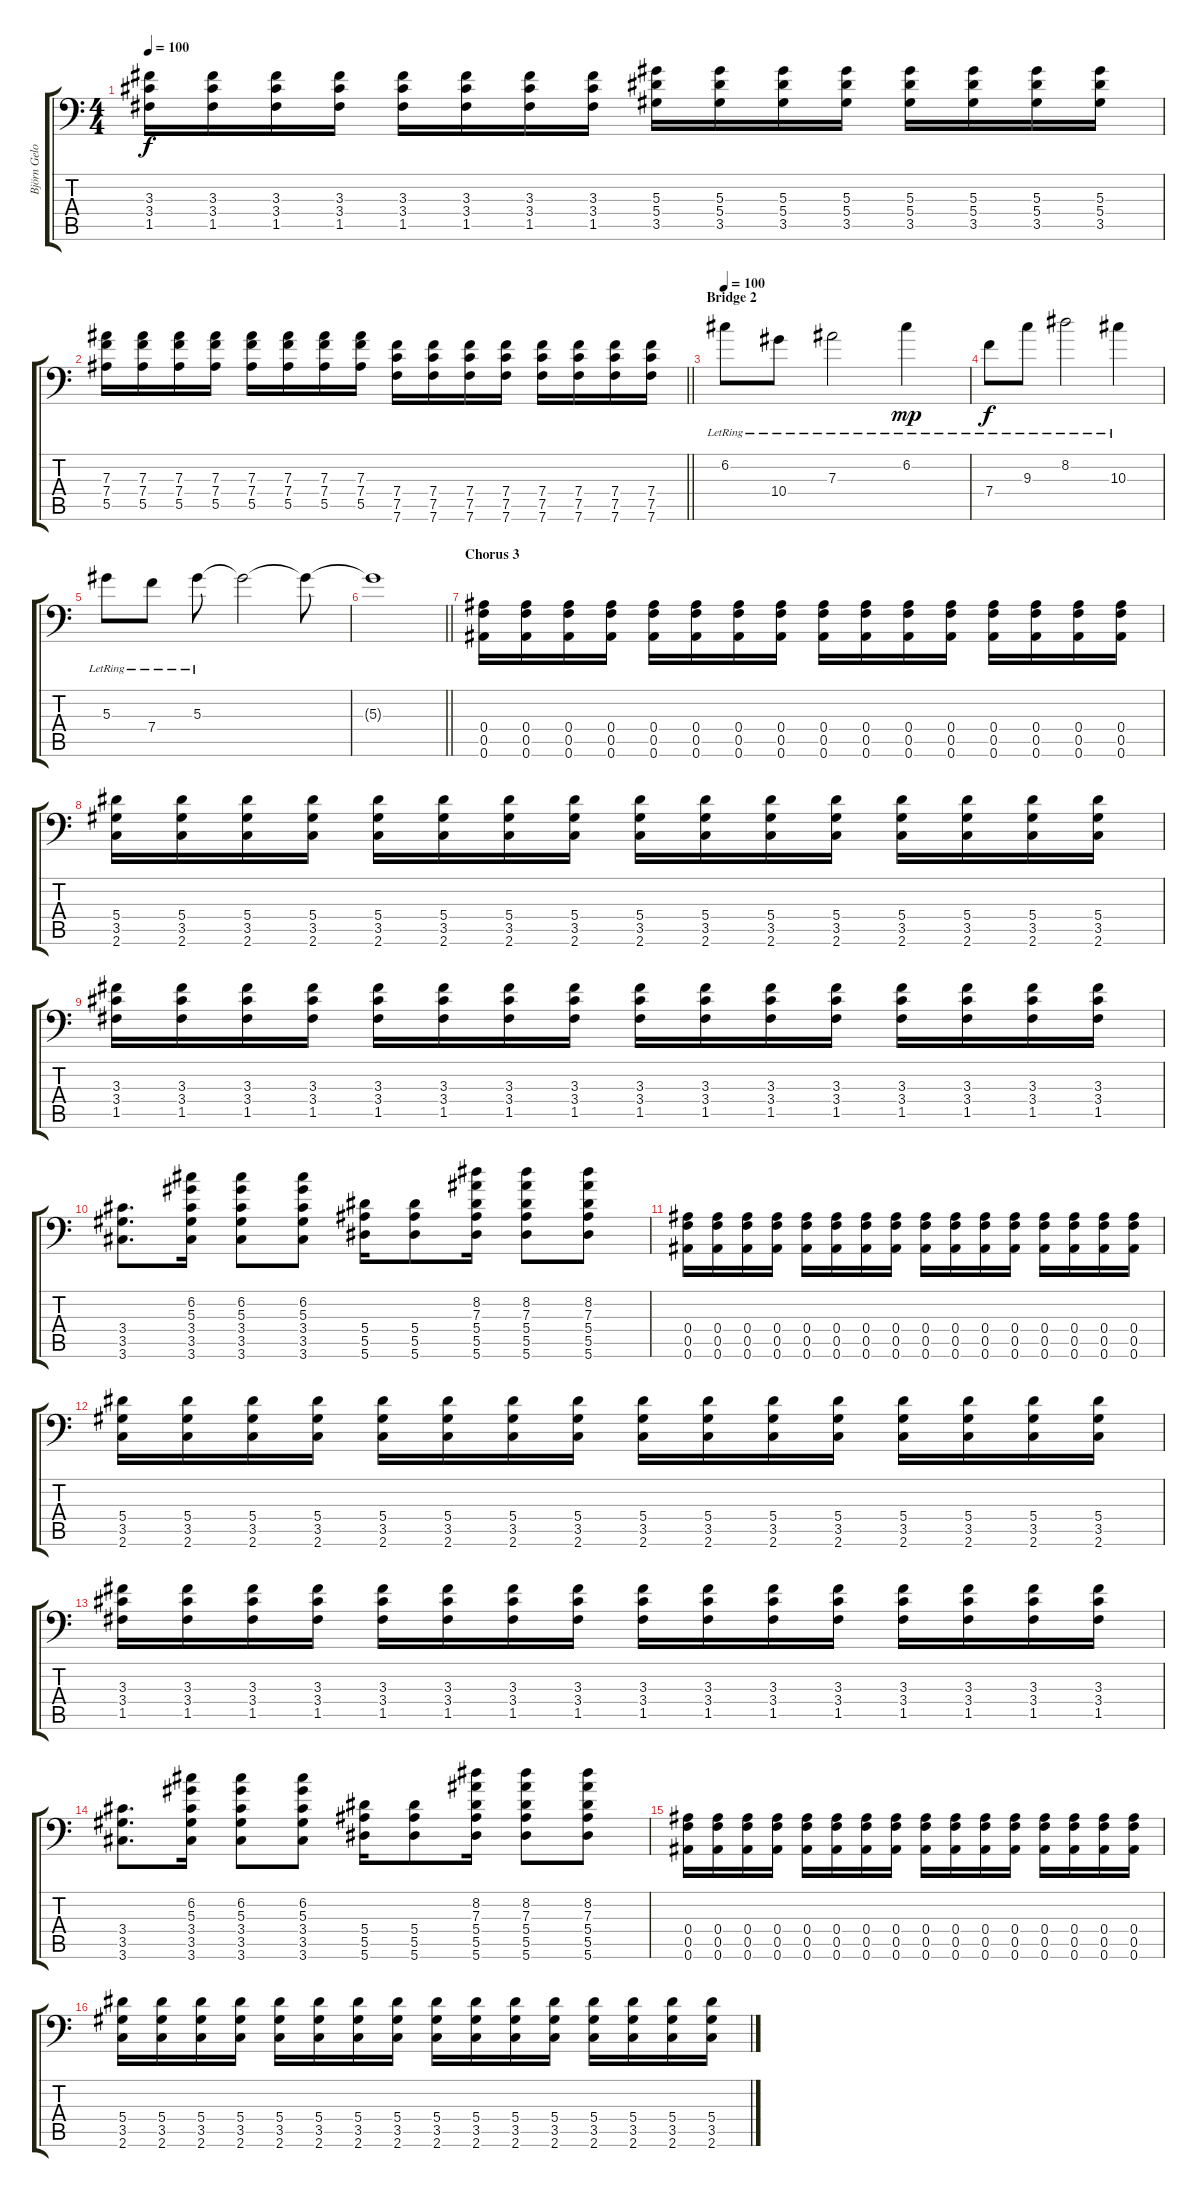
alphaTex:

\track ("Björn Gelotte" "Björn Gelo") {instrument distortionguitar}
\staff {score tabs}
\tuning (C4 G3 Eb3 Bb2 F2 Bb1) {hide}
\ts (4 4)
\tempo 100
\clef f4
\ks c
(3.3 3.4 1.5).16{dy f} (3.3 3.4 1.5).16 (3.3 3.4 1.5).16 (3.3 3.4 1.5).16 (3.3 3.4 1.5).16 (3.3 3.4 1.5).16 (3.3 3.4 1.5).16 (3.3 3.4 1.5).16 (5.3 5.4 3.5).16 (5.3 5.4 3.5).16 (5.3 5.4 3.5).16 (5.3 5.4 3.5).16 (5.3 5.4 3.5).16 (5.3 5.4 3.5).16 (5.3 5.4 3.5).16 (5.3 5.4 3.5).16 |
\barLineRight lightlight
(7.3 7.4 5.5).16 (7.3 7.4 5.5).16 (7.3 7.4 5.5).16 (7.3 7.4 5.5).16 (7.3 7.4 5.5).16 (7.3 7.4 5.5).16 (7.3 7.4 5.5).16 (7.3 7.4 5.5).16 (7.4 7.5 7.6).16 (7.4 7.5 7.6).16 (7.4 7.5 7.6).16 (7.4 7.5 7.6).16 (7.4 7.5 7.6).16 (7.4 7.5 7.6).16 (7.4 7.5 7.6).16 (7.4 7.5 7.6).16 |
\section ("" "Bridge 2")
\tempo 100
6.2{lr}.8{instrument electricguitarclean} 10.4{lr}.8 7.3{lr}.2 6.2{lr}.4{dy mp} |
7.4{lr}.8{dy f} 9.3{lr}.8 8.2{lr}.2 10.3{lr}.4 |
5.3{lr}.8 7.4{lr}.8 5.3{lr}.8 5.3{t}.2 5.3{t}.8 |
\barLineRight lightlight
5.3{t}.1 |
\section ("" "Chorus 3")
(0.4 0.5 0.6).16{instrument distortionguitar} (0.4 0.5 0.6).16 (0.4 0.5 0.6).16 (0.4 0.5 0.6).16 (0.4 0.5 0.6).16 (0.4 0.5 0.6).16 (0.4 0.5 0.6).16 (0.4 0.5 0.6).16 (0.4 0.5 0.6).16 (0.4 0.5 0.6).16 (0.4 0.5 0.6).16 (0.4 0.5 0.6).16 (0.4 0.5 0.6).16 (0.4 0.5 0.6).16 (0.4 0.5 0.6).16 (0.4 0.5 0.6).16 |
(5.4 3.5 2.6).16 (5.4 3.5 2.6).16 (5.4 3.5 2.6).16 (5.4 3.5 2.6).16 (5.4 3.5 2.6).16 (5.4 3.5 2.6).16 (5.4 3.5 2.6).16 (5.4 3.5 2.6).16 (5.4 3.5 2.6).16 (5.4 3.5 2.6).16 (5.4 3.5 2.6).16 (5.4 3.5 2.6).16 (5.4 3.5 2.6).16 (5.4 3.5 2.6).16 (5.4 3.5 2.6).16 (5.4 3.5 2.6).16 |
(3.3 3.4 1.5).16 (3.3 3.4 1.5).16 (3.3 3.4 1.5).16 (3.3 3.4 1.5).16 (3.3 3.4 1.5).16 (3.3 3.4 1.5).16 (3.3 3.4 1.5).16 (3.3 3.4 1.5).16 (3.3 3.4 1.5).16 (3.3 3.4 1.5).16 (3.3 3.4 1.5).16 (3.3 3.4 1.5).16 (3.3 3.4 1.5).16 (3.3 3.4 1.5).16 (3.3 3.4 1.5).16 (3.3 3.4 1.5).16 |
(3.4 3.5 3.6).8{d} (6.2 5.3 3.4 3.5 3.6).16 (6.2 5.3 3.4 3.5 3.6).8 (6.2 5.3 3.4 3.5 3.6).8 (5.4 5.5 5.6).16 (5.4 5.5 5.6).8 (8.2 7.3 5.4 5.5 5.6).16 (8.2 7.3 5.4 5.5 5.6).8 (8.2 7.3 5.4 5.5 5.6).8 |
(0.4 0.5 0.6).16 (0.4 0.5 0.6).16 (0.4 0.5 0.6).16 (0.4 0.5 0.6).16 (0.4 0.5 0.6).16 (0.4 0.5 0.6).16 (0.4 0.5 0.6).16 (0.4 0.5 0.6).16 (0.4 0.5 0.6).16 (0.4 0.5 0.6).16 (0.4 0.5 0.6).16 (0.4 0.5 0.6).16 (0.4 0.5 0.6).16 (0.4 0.5 0.6).16 (0.4 0.5 0.6).16 (0.4 0.5 0.6).16 |
(5.4 3.5 2.6).16 (5.4 3.5 2.6).16 (5.4 3.5 2.6).16 (5.4 3.5 2.6).16 (5.4 3.5 2.6).16 (5.4 3.5 2.6).16 (5.4 3.5 2.6).16 (5.4 3.5 2.6).16 (5.4 3.5 2.6).16 (5.4 3.5 2.6).16 (5.4 3.5 2.6).16 (5.4 3.5 2.6).16 (5.4 3.5 2.6).16 (5.4 3.5 2.6).16 (5.4 3.5 2.6).16 (5.4 3.5 2.6).16 |
(3.3 3.4 1.5).16 (3.3 3.4 1.5).16 (3.3 3.4 1.5).16 (3.3 3.4 1.5).16 (3.3 3.4 1.5).16 (3.3 3.4 1.5).16 (3.3 3.4 1.5).16 (3.3 3.4 1.5).16 (3.3 3.4 1.5).16 (3.3 3.4 1.5).16 (3.3 3.4 1.5).16 (3.3 3.4 1.5).16 (3.3 3.4 1.5).16 (3.3 3.4 1.5).16 (3.3 3.4 1.5).16 (3.3 3.4 1.5).16 |
(3.4 3.5 3.6).8{d} (6.2 5.3 3.4 3.5 3.6).16 (6.2 5.3 3.4 3.5 3.6).8 (6.2 5.3 3.4 3.5 3.6).8 (5.4 5.5 5.6).16 (5.4 5.5 5.6).8 (8.2 7.3 5.4 5.5 5.6).16 (8.2 7.3 5.4 5.5 5.6).8 (8.2 7.3 5.4 5.5 5.6).8 |
(0.4 0.5 0.6).16 (0.4 0.5 0.6).16 (0.4 0.5 0.6).16 (0.4 0.5 0.6).16 (0.4 0.5 0.6).16 (0.4 0.5 0.6).16 (0.4 0.5 0.6).16 (0.4 0.5 0.6).16 (0.4 0.5 0.6).16 (0.4 0.5 0.6).16 (0.4 0.5 0.6).16 (0.4 0.5 0.6).16 (0.4 0.5 0.6).16 (0.4 0.5 0.6).16 (0.4 0.5 0.6).16 (0.4 0.5 0.6).16 |
(5.4 3.5 2.6).16 (5.4 3.5 2.6).16 (5.4 3.5 2.6).16 (5.4 3.5 2.6).16 (5.4 3.5 2.6).16 (5.4 3.5 2.6).16 (5.4 3.5 2.6).16 (5.4 3.5 2.6).16 (5.4 3.5 2.6).16 (5.4 3.5 2.6).16 (5.4 3.5 2.6).16 (5.4 3.5 2.6).16 (5.4 3.5 2.6).16 (5.4 3.5 2.6).16 (5.4 3.5 2.6).16 (5.4 3.5 2.6).16
